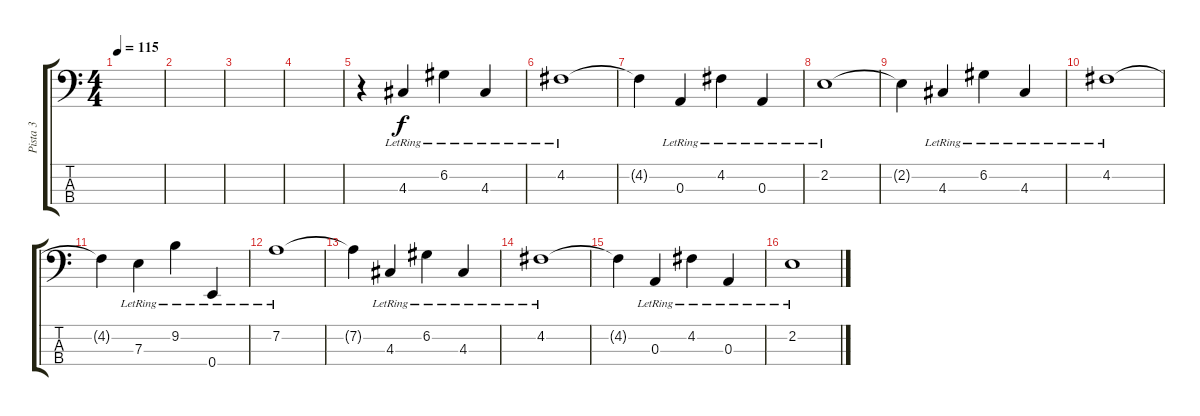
\track ("Pista 3" "Pista 3") {instrument electricbassfinger}
\staff {score tabs}
\tuning (G2 D2 A1 E1) {hide}
\ts (4 4)
\tempo 115
\clef f4
\ks c
|
|
|
|
r.4 4.3{lr}.4 6.2{lr}.4 4.3{lr}.4 |
4.2{lr}.1 |
4.2{t}.4 0.3{lr}.4 4.2{lr}.4 0.3{lr}.4 |
2.2{lr}.1 |
2.2{t}.4 4.3{lr}.4 6.2{lr}.4 4.3{lr}.4 |
4.2{lr}.1 |
4.2{t}.4 7.3{lr}.4 9.2{lr}.4 0.4{lr}.4 |
7.2{lr}.1 |
7.2{t}.4 4.3{lr}.4 6.2{lr}.4 4.3{lr}.4 |
4.2{lr}.1 |
4.2{t}.4 0.3{lr}.4 4.2{lr}.4 0.3{lr}.4 |
2.2{lr}.1
